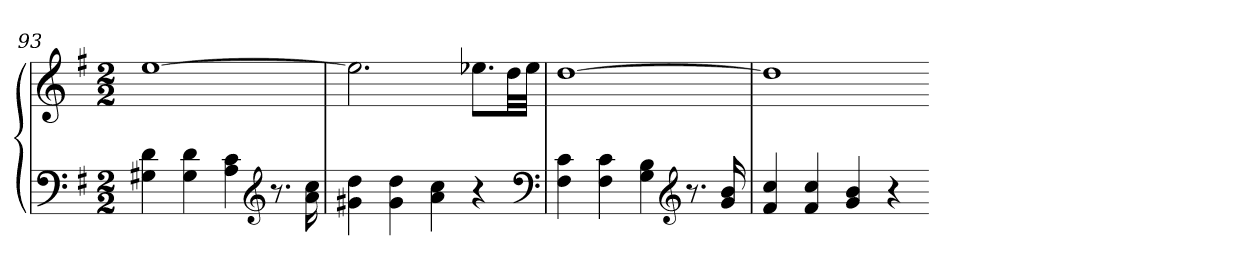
**kern	**kern
*part1	*part1
*staff2	*staff1
*clefF4	*clefG2
*k[f#]	*k[f#]
*G:	*G:
*M2/2	*M2/2
=93	=93
4G#X 4d	[1ee
4G# 4d	.
4A 4c	.
*clefG2	*
8.r	.
16a 16cc	.
=94	=94
4g#X 4dd	2.ee]
4g# 4dd	.
4a 4cc	.
4r	8.ee-XL
.	32ddLL
.	32ee-JJJ
*clefF4	*
=95	=95
4F# 4c	[1dd
4F# 4c	.
4G 4B	.
*clefG2	*
8.r	.
16g 16b	.
=96	=96
4f# 4cc	1dd]
4f# 4cc	.
4g 4b	.
4r	.
=-	=-
*-	*-
